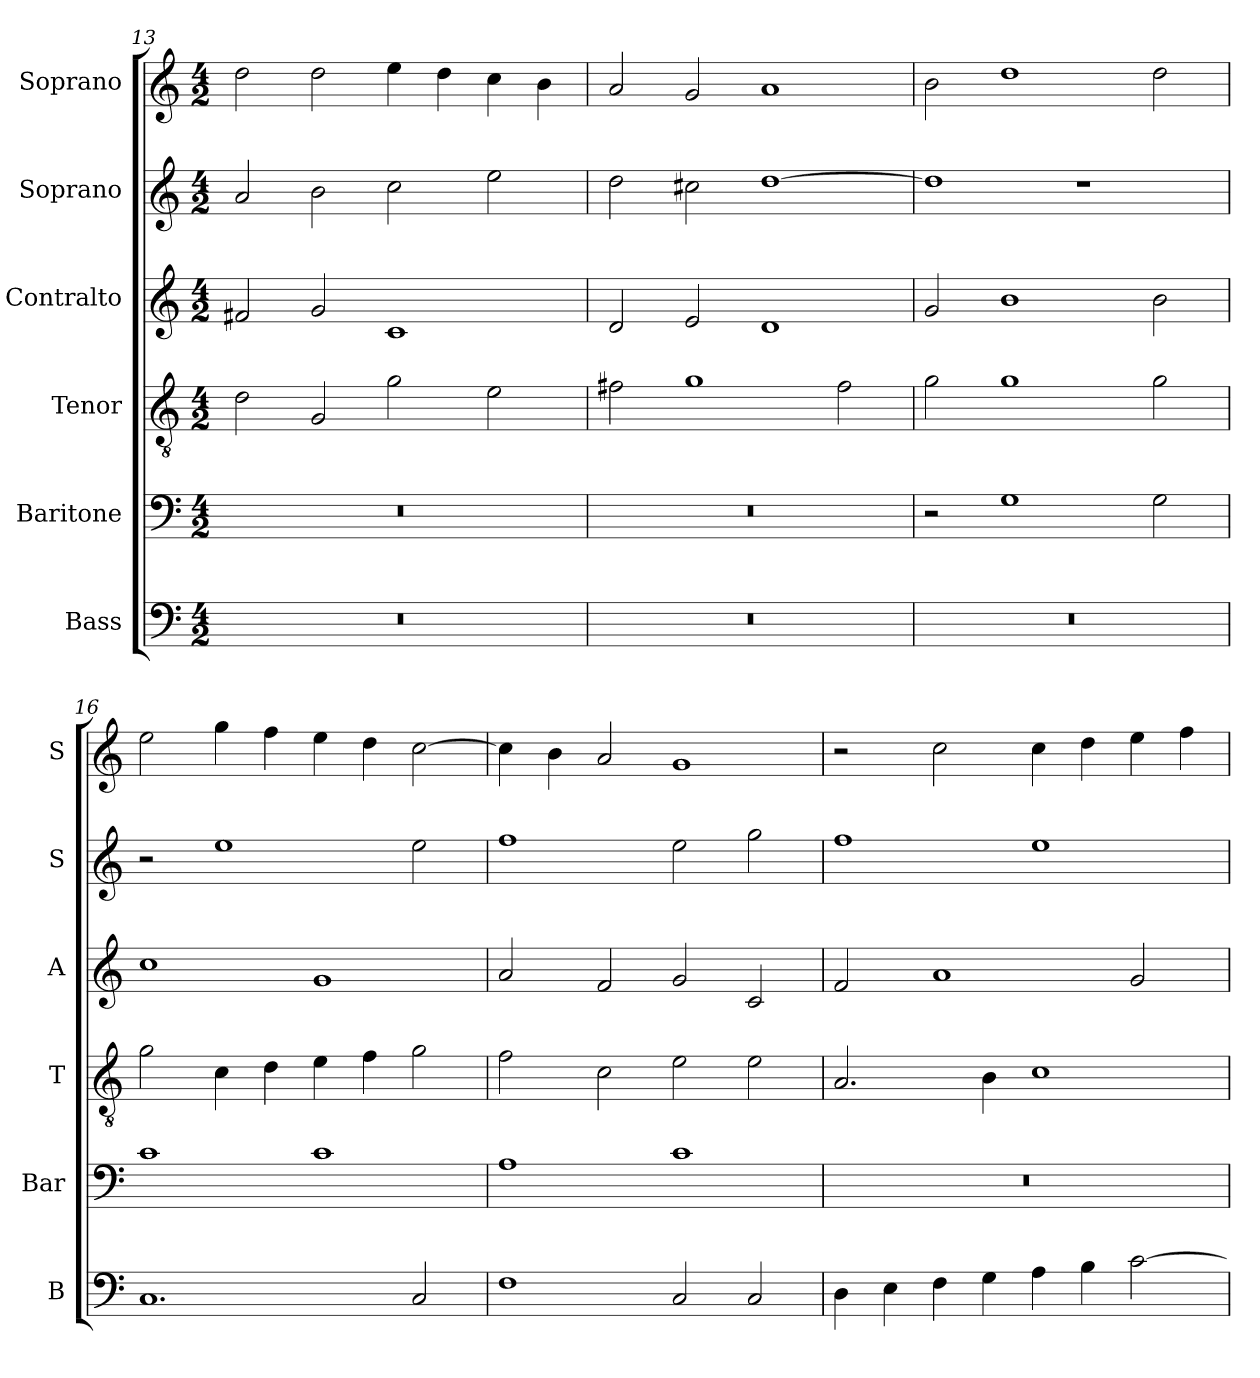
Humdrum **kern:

**kern	**kern	**kern	**kern	**kern	**kern
*part6	*part5	*part4	*part3	*part2	*part1
*staff6	*staff5	*staff4	*staff3	*staff2	*staff1
*I"Bass	*I"Baritone	*I"Tenor	*I"Contralto	*I"Soprano	*I"Soprano
*I'B	*I'Bar	*I'T	*I'A	*I'S	*I'S
*clefF4	*clefF4	*clefGv2	*clefG2	*clefG2	*clefG2
*k[]	*k[]	*k[]	*k[]	*k[]	*k[]
*G:mix	*G:mix	*G:mix	*G:mix	*G:mix	*G:mix
*M4/2	*M4/2	*M4/2	*M4/2	*M4/2	*M4/2
=13	=13	=13	=13	=13	=13
0r	0r	2d	2f#X	2a	2dd
.	.	2G	2g	2b	2dd
.	.	2g	1c	2cc	4ee
.	.	.	.	.	4dd
.	.	2e	.	2ee	4cc
.	.	.	.	.	4b
=14	=14	=14	=14	=14	=14
0r	0r	2f#X	2d	2dd	2a
.	.	1g	2e	2cc#X	2g
.	.	.	1d	[1dd	1a
.	.	2f#	.	.	.
=15	=15	=15	=15	=15	=15
0r	2r	2g	2g	1dd]	2b
.	1G	1g	1b	.	1dd
.	.	.	.	1r	.
.	2G	2g	2b	.	2dd
=16	=16	=16	=16	=16	=16
1.C	1c	2g	1cc	2r	2ee
.	.	4c	.	1ee	4gg
.	.	4d	.	.	4ff
.	1c	4e	1g	.	4ee
.	.	4f	.	.	4dd
2C	.	2g	.	2ee	[2cc
=17	=17	=17	=17	=17	=17
1F	1A	2f	2a	1ff	4cc]
.	.	.	.	.	4b
.	.	2c	2f	.	2a
2C	1c	2e	2g	2ee	1g
2C	.	2e	2c	2gg	.
=18	=18	=18	=18	=18	=18
4D	0r	2.A	2f	1ff	2r
4E	.	.	.	.	.
4F	.	.	1a	.	2cc
4G	.	4B	.	.	.
4A	.	1c	.	1ee	4cc
4B	.	.	.	.	4dd
[2c	.	.	2g	.	4ee
.	.	.	.	.	4ff
=	=	=	=	=	=
*-	*-	*-	*-	*-	*-
